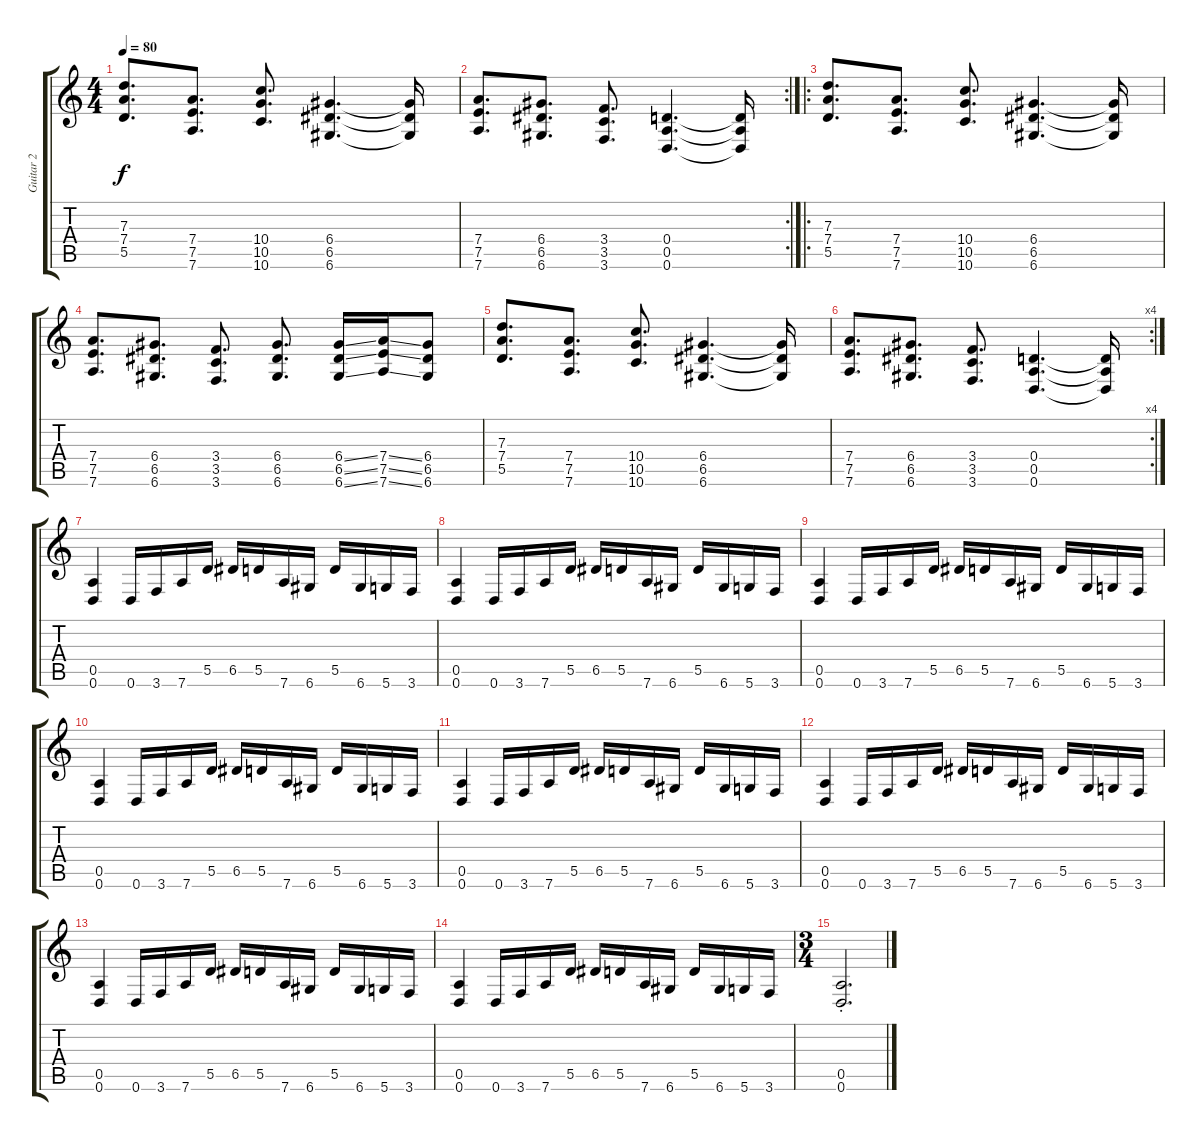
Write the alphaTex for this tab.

\track ("Guitar 2" "Guitar 2") {instrument distortionguitar}
\staff {score tabs}
\tuning (E4 B3 G3 D3 A2 D2) {hide}
\ts (4 4)
\tempo 80
\clef g2
\ks c
(7.3 7.4 5.5).8{d dy f} (7.4 7.5 7.6).8{d} (10.4 10.5 10.6).8{d} (6.4 6.5 6.6).4{d} (6.4{t} 6.5{t} 6.6{t}).16 |
\rc 2
(7.4 7.5 7.6).8{d} (6.4 6.5 6.6).8{d} (3.4 3.5 3.6).8{d} (0.4 0.5 0.6).4{d} (0.4{t} 0.5{t} 0.6{t}).16 |
\ro
(7.3 7.4 5.5).8{d} (7.4 7.5 7.6).8{d} (10.4 10.5 10.6).8{d} (6.4 6.5 6.6).4{d} (6.4{t} 6.5{t} 6.6{t}).16 |
(7.4 7.5 7.6).8{d} (6.4 6.5 6.6).8{d} (3.4 3.5 3.6).8{d} (6.4 6.5 6.6).8{d} (6.4{ss} 6.5{ss} 6.6{ss}).16 (7.4{ss} 7.5{ss} 7.6{ss}).16 (6.4 6.5 6.6).8 |
(7.3 7.4 5.5).8{d} (7.4 7.5 7.6).8{d} (10.4 10.5 10.6).8{d} (6.4 6.5 6.6).4{d} (6.4{t} 6.5{t} 6.6{t}).16 |
\rc 4
(7.4 7.5 7.6).8{d} (6.4 6.5 6.6).8{d} (3.4 3.5 3.6).8{d} (0.4 0.5 0.6).4{d} (0.4{t} 0.5{t} 0.6{t}).16 |
(0.5 0.6).4 0.6.16 3.6.16 7.6.16 5.5.16 6.5.16 5.5.16 7.6.16 6.6.16 5.5.16 6.6.16 5.6.16 3.6.16 |
(0.5 0.6).4 0.6.16 3.6.16 7.6.16 5.5.16 6.5.16 5.5.16 7.6.16 6.6.16 5.5.16 6.6.16 5.6.16 3.6.16 |
(0.5 0.6).4 0.6.16 3.6.16 7.6.16 5.5.16 6.5.16 5.5.16 7.6.16 6.6.16 5.5.16 6.6.16 5.6.16 3.6.16 |
(0.5 0.6).4 0.6.16 3.6.16 7.6.16 5.5.16 6.5.16 5.5.16 7.6.16 6.6.16 5.5.16 6.6.16 5.6.16 3.6.16 |
(0.5 0.6).4 0.6.16 3.6.16 7.6.16 5.5.16 6.5.16 5.5.16 7.6.16 6.6.16 5.5.16 6.6.16 5.6.16 3.6.16 |
(0.5 0.6).4 0.6.16 3.6.16 7.6.16 5.5.16 6.5.16 5.5.16 7.6.16 6.6.16 5.5.16 6.6.16 5.6.16 3.6.16 |
(0.5 0.6).4 0.6.16 3.6.16 7.6.16 5.5.16 6.5.16 5.5.16 7.6.16 6.6.16 5.5.16 6.6.16 5.6.16 3.6.16 |
(0.5 0.6).4 0.6.16 3.6.16 7.6.16 5.5.16 6.5.16 5.5.16 7.6.16 6.6.16 5.5.16 6.6.16 5.6.16 3.6.16 |
\ts (3 4)
(0.5{st} 0.6{st}).2{d}
